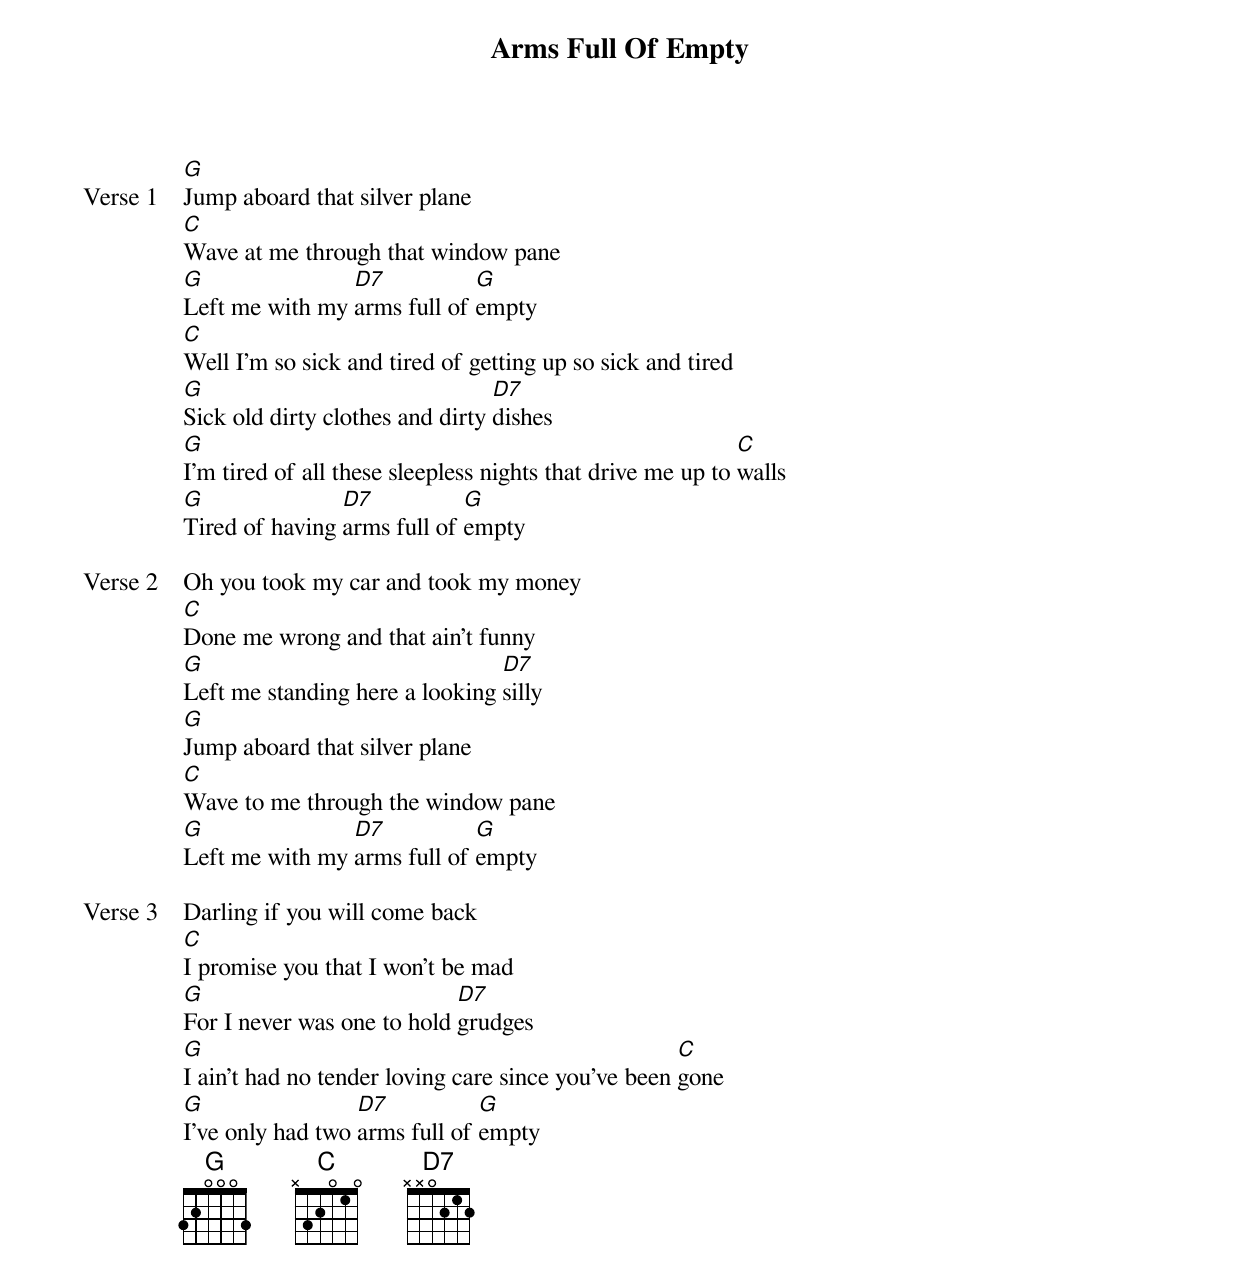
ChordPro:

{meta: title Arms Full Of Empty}
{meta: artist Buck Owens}
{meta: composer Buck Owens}
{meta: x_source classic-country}
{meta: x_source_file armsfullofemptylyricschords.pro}
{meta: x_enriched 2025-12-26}

{start_of_verse: Verse 1}
[G]Jump aboard that silver plane
[C]Wave at me through that window pane
[G]Left me with my [D7]arms full of [G]empty
[C]Well I'm so sick and tired of getting up so sick and tired
[G]Sick old dirty clothes and dirty [D7]dishes
[G]I'm tired of all these sleepless nights that drive me up to [C]walls
[G]Tired of having [D7]arms full of [G]empty
{end_of_verse}

{start_of_verse: Verse 2}
Oh you took my car and took my money
[C]Done me wrong and that ain't funny
[G]Left me standing here a looking [D7]silly
[G]Jump aboard that silver plane
[C]Wave to me through the window pane
[G]Left me with my [D7]arms full of [G]empty
{end_of_verse}

{start_of_verse: Verse 3}
Darling if you will come back
[C]I promise you that I won't be mad
[G]For I never was one to hold [D7]grudges
[G]I ain't had no tender loving care since you've been [C]gone
[G]I've only had two [D7]arms full of [G]empty
{end_of_verse}
